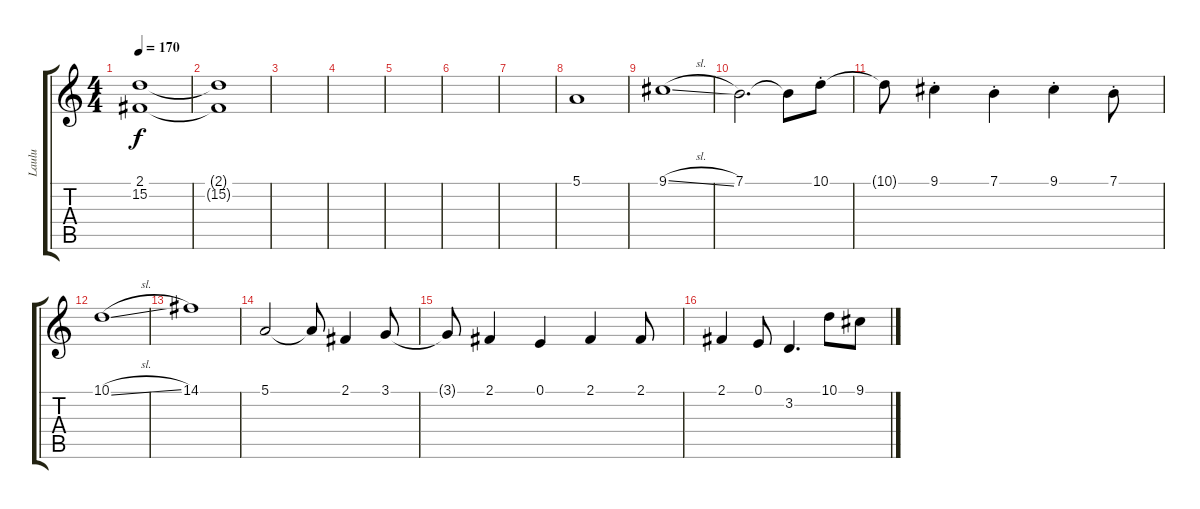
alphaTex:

\track ("Laulu" "Laulu") {instrument clarinet}
\staff {score tabs}
\tuning (E4 B3 G3 D3 A2 E2) {hide}
\ts (4 4)
\tempo 170
\clef g2
\ks c
(2.1{t} 15.2{t}).1{dy f volume 0} |
(2.1{t} 15.2{t}).1 |
|
|
|
|
|
5.1.1{volume 15} |
9.1{sl}.1 |
7.1.2{d} 7.1{t}.8 10.1{st}.8 |
10.1{t}.8 9.1{st}.4 7.1{st}.4 9.1{st}.4 7.1{st}.8 |
10.1{sl}.1 |
14.1.1 |
5.1.2 5.1{t}.8 2.1.4 3.1.8 |
3.1{t}.8 2.1.4 0.1.4 2.1.4 2.1.8 |
2.1.4 0.1.8 3.2.4{d} 10.1.8 9.1.8
